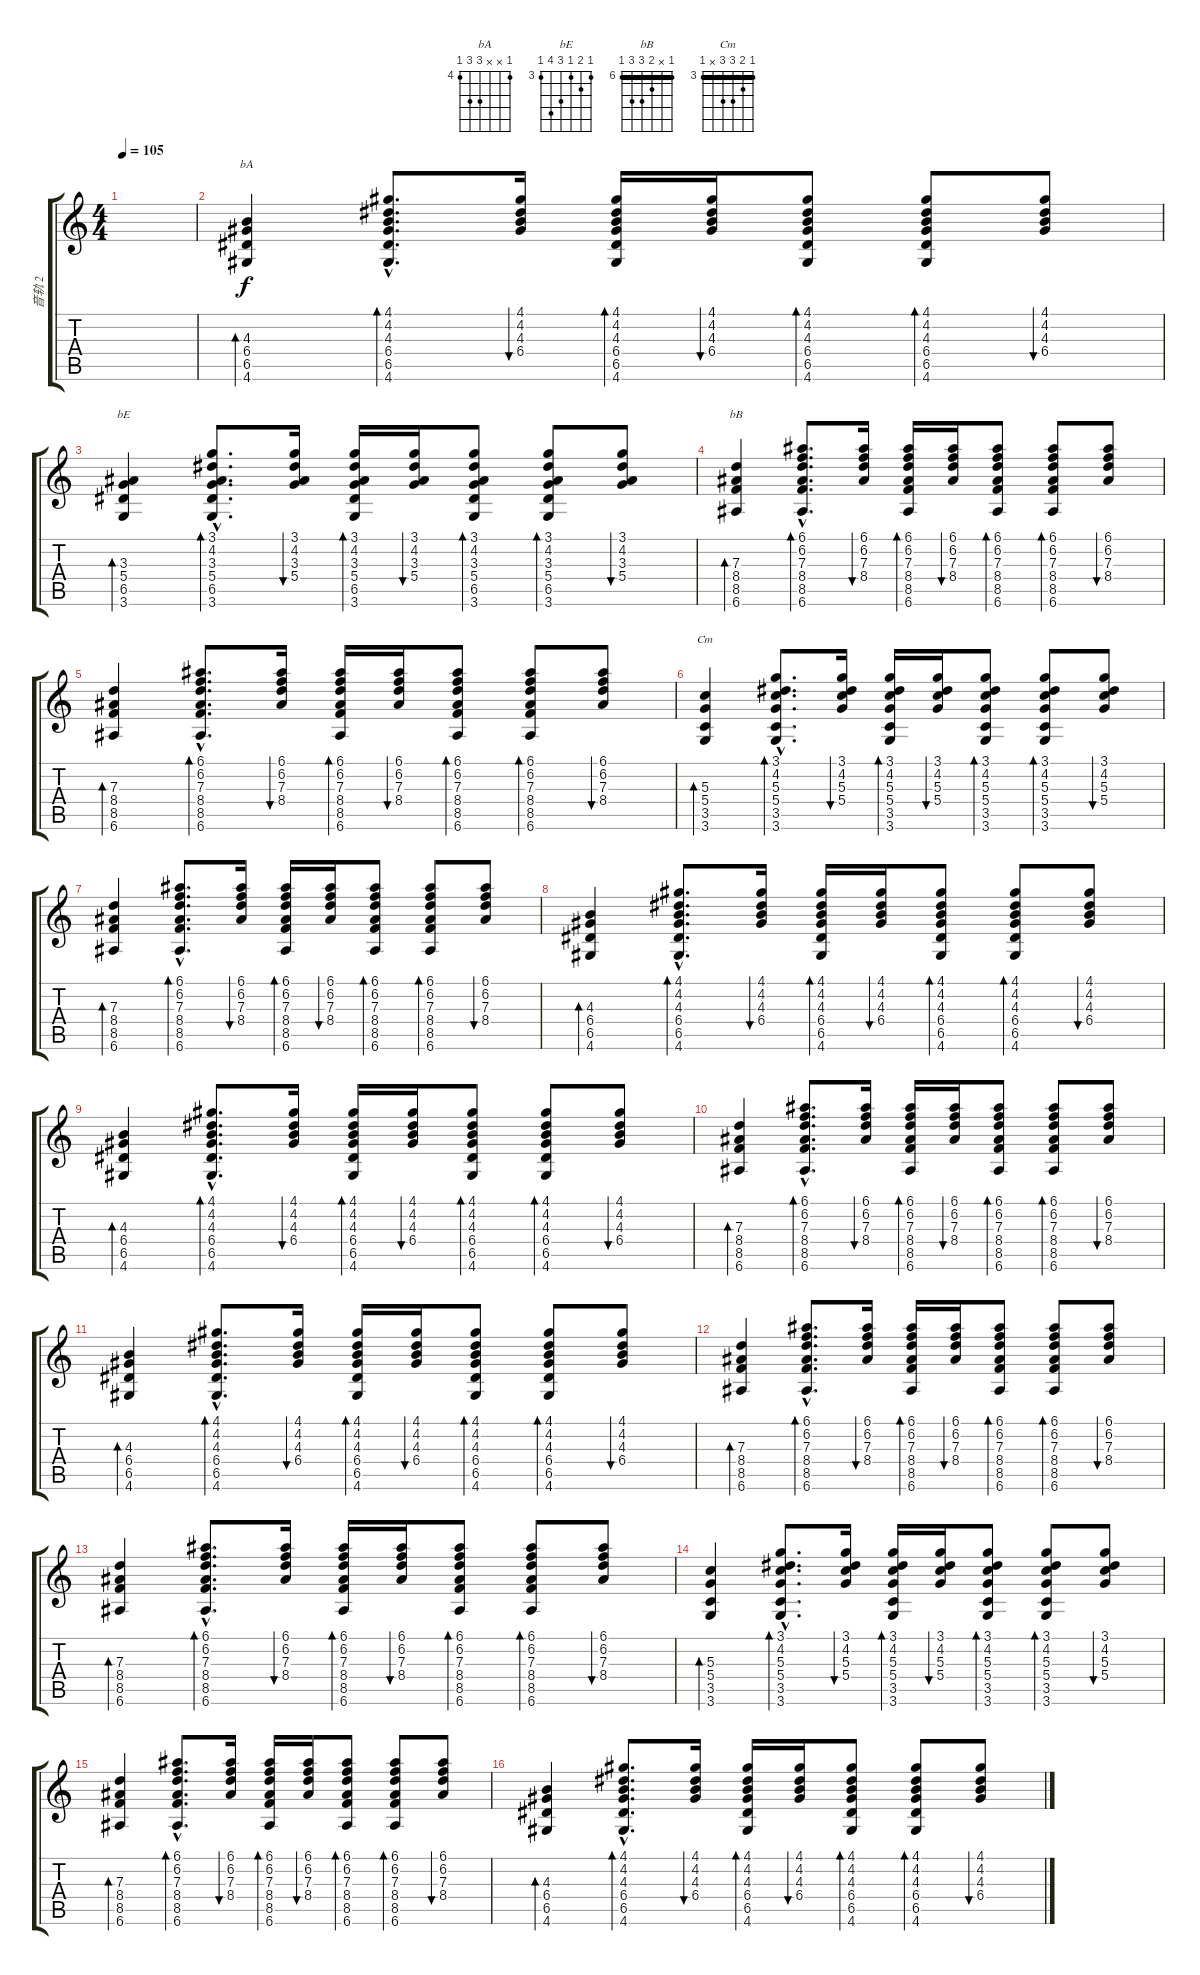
\track ("音轨 2" "音轨 2") {instrument electricguitarclean}
\staff {score tabs}
\tuning (E4 B3 G3 D3 A2 E2) {hide}
\chord ("bA" 4 x x 6 6 4) {firstfret 4}
\chord ("bE" 3 4 3 5 6 3) {firstfret 3}
\chord ("bB" 6 x 7 8 8 6) {firstfret 6 barre 6}
\chord ("Cm" 3 4 5 5 x 3) {firstfret 3 barre 3}
\ts (4 4)
\tempo 105
\clef g2
\ks c
|
(4.3 6.4 6.5 4.6).4{bd 60 ch "bA"} (4.1{hac} 4.2{hac} 4.3{hac} 6.4{hac} 6.5{hac} 4.6{hac}).8{d bd 60} (4.1 4.2 4.3 6.4).16{bu 60} (4.1 4.2 4.3 6.4 6.5 4.6).16{bd 60} (4.1 4.2 4.3 6.4).16{bu 60} (4.1 4.2 4.3 6.4 6.5 4.6).8{bd 60} (4.1 4.2 4.3 6.4 6.5 4.6).8{bd 60} (4.1 4.2 4.3 6.4).8{bu 60} |
(3.3 5.4 6.5 3.6).4{bd 60 ch "bE"} (3.1{hac} 4.2{hac} 3.3{hac} 5.4{hac} 6.5{hac} 3.6{hac}).8{d bd 60} (3.1 4.2 3.3 5.4).16{bu 60} (3.1 4.2 3.3 5.4 6.5 3.6).16{bd 60} (3.1 4.2 3.3 5.4).16{bu 60} (3.1 4.2 3.3 5.4 6.5 3.6).8{bd 60} (3.1 4.2 3.3 5.4 6.5 3.6).8{bd 60} (3.1 4.2 3.3 5.4).8{bu 60} |
(7.3 8.4 8.5 6.6).4{bd 60 ch "bB"} (6.1{hac} 6.2{hac} 7.3{hac} 8.4{hac} 8.5{hac} 6.6{hac}).8{d bd 60} (6.1 6.2 7.3 8.4).16{bu 60} (6.1 6.2 7.3 8.4 8.5 6.6).16{bd 60} (6.1 6.2 7.3 8.4).16{bu 60} (6.1 6.2 7.3 8.4 8.5 6.6).8{bd 60} (6.1 6.2 7.3 8.4 8.5 6.6).8{bd 60} (6.1 6.2 7.3 8.4).8{bu 60} |
(7.3 8.4 8.5 6.6).4{bd 60} (6.1{hac} 6.2{hac} 7.3{hac} 8.4{hac} 8.5{hac} 6.6{hac}).8{d bd 60} (6.1 6.2 7.3 8.4).16{bu 60} (6.1 6.2 7.3 8.4 8.5 6.6).16{bd 60} (6.1 6.2 7.3 8.4).16{bu 60} (6.1 6.2 7.3 8.4 8.5 6.6).8{bd 60} (6.1 6.2 7.3 8.4 8.5 6.6).8{bd 60} (6.1 6.2 7.3 8.4).8{bu 60} |
(5.3 5.4 3.5 3.6).4{bd 60 ch "Cm"} (3.1{hac} 4.2{hac} 5.3{hac} 5.4{hac} 3.5{hac} 3.6{hac}).8{d bd 60} (3.1 4.2 5.3 5.4).16{bu 60} (3.1 4.2 5.3 5.4 3.5 3.6).16{bd 60} (3.1 4.2 5.3 5.4).16{bu 60} (3.1 4.2 5.3 5.4 3.5 3.6).8{bd 60} (3.1 4.2 5.3 5.4 3.5 3.6).8{bd 60} (3.1 4.2 5.3 5.4).8{bu 60} |
(7.3 8.4 8.5 6.6).4{bd 60} (6.1{hac} 6.2{hac} 7.3{hac} 8.4{hac} 8.5{hac} 6.6{hac}).8{d bd 60} (6.1 6.2 7.3 8.4).16{bu 60} (6.1 6.2 7.3 8.4 8.5 6.6).16{bd 60} (6.1 6.2 7.3 8.4).16{bu 60} (6.1 6.2 7.3 8.4 8.5 6.6).8{bd 60} (6.1 6.2 7.3 8.4 8.5 6.6).8{bd 60} (6.1 6.2 7.3 8.4).8{bu 60} |
(4.3 6.4 6.5 4.6).4{bd 60} (4.1{hac} 4.2{hac} 4.3{hac} 6.4{hac} 6.5{hac} 4.6{hac}).8{d bd 60} (4.1 4.2 4.3 6.4).16{bu 60} (4.1 4.2 4.3 6.4 6.5 4.6).16{bd 60} (4.1 4.2 4.3 6.4).16{bu 60} (4.1 4.2 4.3 6.4 6.5 4.6).8{bd 60} (4.1 4.2 4.3 6.4 6.5 4.6).8{bd 60} (4.1 4.2 4.3 6.4).8{bu 60} |
(4.3 6.4 6.5 4.6).4{bd 60} (4.1{hac} 4.2{hac} 4.3{hac} 6.4{hac} 6.5{hac} 4.6{hac}).8{d bd 60} (4.1 4.2 4.3 6.4).16{bu 60} (4.1 4.2 4.3 6.4 6.5 4.6).16{bd 60} (4.1 4.2 4.3 6.4).16{bu 60} (4.1 4.2 4.3 6.4 6.5 4.6).8{bd 60} (4.1 4.2 4.3 6.4 6.5 4.6).8{bd 60} (4.1 4.2 4.3 6.4).8{bu 60} |
(7.3 8.4 8.5 6.6).4{bd 60} (6.1{hac} 6.2{hac} 7.3{hac} 8.4{hac} 8.5{hac} 6.6{hac}).8{d bd 60} (6.1 6.2 7.3 8.4).16{bu 60} (6.1 6.2 7.3 8.4 8.5 6.6).16{bd 60} (6.1 6.2 7.3 8.4).16{bu 60} (6.1 6.2 7.3 8.4 8.5 6.6).8{bd 60} (6.1 6.2 7.3 8.4 8.5 6.6).8{bd 60} (6.1 6.2 7.3 8.4).8{bu 60} |
(4.3 6.4 6.5 4.6).4{bd 60} (4.1{hac} 4.2{hac} 4.3{hac} 6.4{hac} 6.5{hac} 4.6{hac}).8{d bd 60} (4.1 4.2 4.3 6.4).16{bu 60} (4.1 4.2 4.3 6.4 6.5 4.6).16{bd 60} (4.1 4.2 4.3 6.4).16{bu 60} (4.1 4.2 4.3 6.4 6.5 4.6).8{bd 60} (4.1 4.2 4.3 6.4 6.5 4.6).8{bd 60} (4.1 4.2 4.3 6.4).8{bu 60} |
(7.3 8.4 8.5 6.6).4{bd 60} (6.1{hac} 6.2{hac} 7.3{hac} 8.4{hac} 8.5{hac} 6.6{hac}).8{d bd 60} (6.1 6.2 7.3 8.4).16{bu 60} (6.1 6.2 7.3 8.4 8.5 6.6).16{bd 60} (6.1 6.2 7.3 8.4).16{bu 60} (6.1 6.2 7.3 8.4 8.5 6.6).8{bd 60} (6.1 6.2 7.3 8.4 8.5 6.6).8{bd 60} (6.1 6.2 7.3 8.4).8{bu 60} |
(7.3 8.4 8.5 6.6).4{bd 60} (6.1{hac} 6.2{hac} 7.3{hac} 8.4{hac} 8.5{hac} 6.6{hac}).8{d bd 60} (6.1 6.2 7.3 8.4).16{bu 60} (6.1 6.2 7.3 8.4 8.5 6.6).16{bd 60} (6.1 6.2 7.3 8.4).16{bu 60} (6.1 6.2 7.3 8.4 8.5 6.6).8{bd 60} (6.1 6.2 7.3 8.4 8.5 6.6).8{bd 60} (6.1 6.2 7.3 8.4).8{bu 60} |
(5.3 5.4 3.5 3.6).4{bd 60} (3.1{hac} 4.2{hac} 5.3{hac} 5.4{hac} 3.5{hac} 3.6{hac}).8{d bd 60} (3.1 4.2 5.3 5.4).16{bu 60} (3.1 4.2 5.3 5.4 3.5 3.6).16{bd 60} (3.1 4.2 5.3 5.4).16{bu 60} (3.1 4.2 5.3 5.4 3.5 3.6).8{bd 60} (3.1 4.2 5.3 5.4 3.5 3.6).8{bd 60} (3.1 4.2 5.3 5.4).8{bu 60} |
(7.3 8.4 8.5 6.6).4{bd 60} (6.1{hac} 6.2{hac} 7.3{hac} 8.4{hac} 8.5{hac} 6.6{hac}).8{d bd 60} (6.1 6.2 7.3 8.4).16{bu 60} (6.1 6.2 7.3 8.4 8.5 6.6).16{bd 60} (6.1 6.2 7.3 8.4).16{bu 60} (6.1 6.2 7.3 8.4 8.5 6.6).8{bd 60} (6.1 6.2 7.3 8.4 8.5 6.6).8{bd 60} (6.1 6.2 7.3 8.4).8{bu 60} |
(4.3 6.4 6.5 4.6).4{bd 60} (4.1{hac} 4.2{hac} 4.3{hac} 6.4{hac} 6.5{hac} 4.6{hac}).8{d bd 60} (4.1 4.2 4.3 6.4).16{bu 60} (4.1 4.2 4.3 6.4 6.5 4.6).16{bd 60} (4.1 4.2 4.3 6.4).16{bu 60} (4.1 4.2 4.3 6.4 6.5 4.6).8{bd 60} (4.1 4.2 4.3 6.4 6.5 4.6).8{bd 60} (4.1 4.2 4.3 6.4).8{bu 60}
